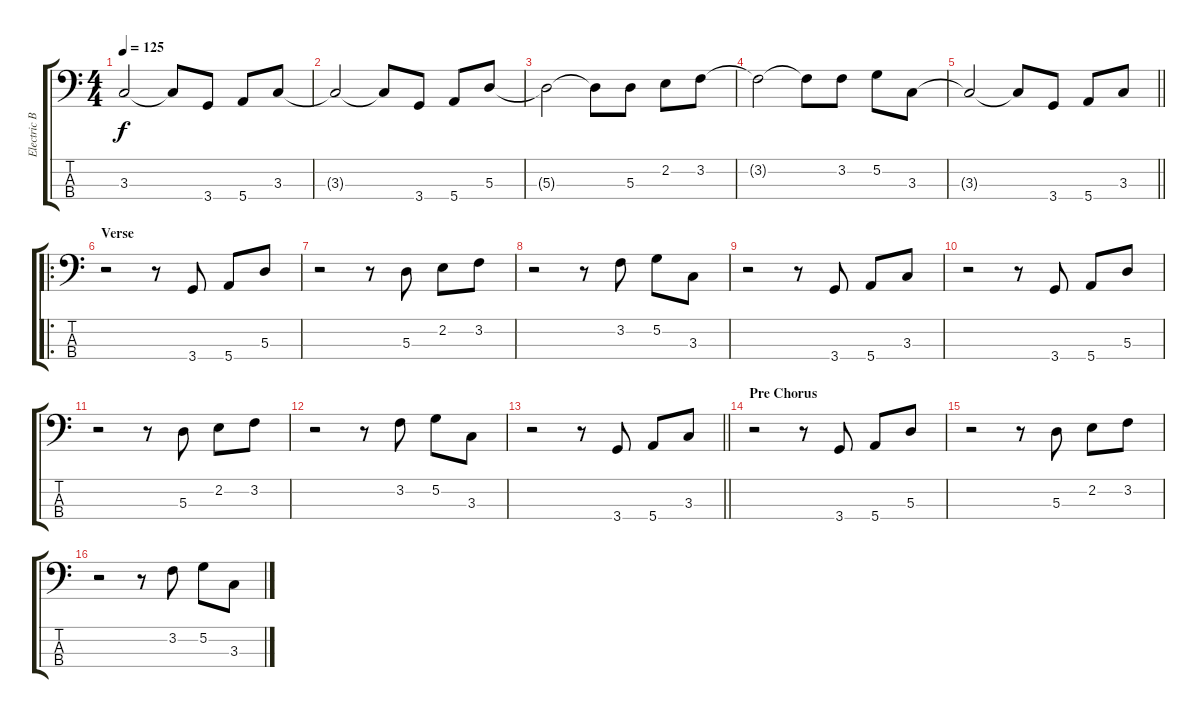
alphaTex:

\track ("Electric Bass" "Electric B") {instrument electricbassfinger}
\staff {score tabs}
\tuning (G2 D2 A1 E1) {hide}
\ts (4 4)
\tempo 125
\clef f4
\ks c
3.3{t}.2{dy f} 3.3{t}.8 3.4.8 5.4.8 3.3.8 |
3.3{t}.2 3.3{t}.8 3.4.8 5.4.8 5.3.8 |
5.3{t}.2 5.3{t}.8 5.3.8 2.2.8 3.2.8 |
3.2{t}.2 3.2{t}.8 3.2.8 5.2.8 3.3.8 |
\barLineRight lightlight
3.3{t}.2 3.3{t}.8 3.4.8 5.4.8 3.3.8 |
\ro
\section ("" "Verse")
r.2 r.8 3.4.8 5.4.8 5.3.8 |
r.2 r.8 5.3.8 2.2.8 3.2.8 |
r.2 r.8 3.2.8 5.2.8 3.3.8 |
r.2 r.8 3.4.8 5.4.8 3.3.8 |
r.2 r.8 3.4.8 5.4.8 5.3.8 |
r.2 r.8 5.3.8 2.2.8 3.2.8 |
r.2 r.8 3.2.8 5.2.8 3.3.8 |
\barLineRight lightlight
r.2 r.8 3.4.8 5.4.8 3.3.8 |
\section ("" "Pre Chorus")
r.2 r.8 3.4.8 5.4.8 5.3.8 |
r.2 r.8 5.3.8 2.2.8 3.2.8 |
r.2 r.8 3.2.8 5.2.8 3.3.8
